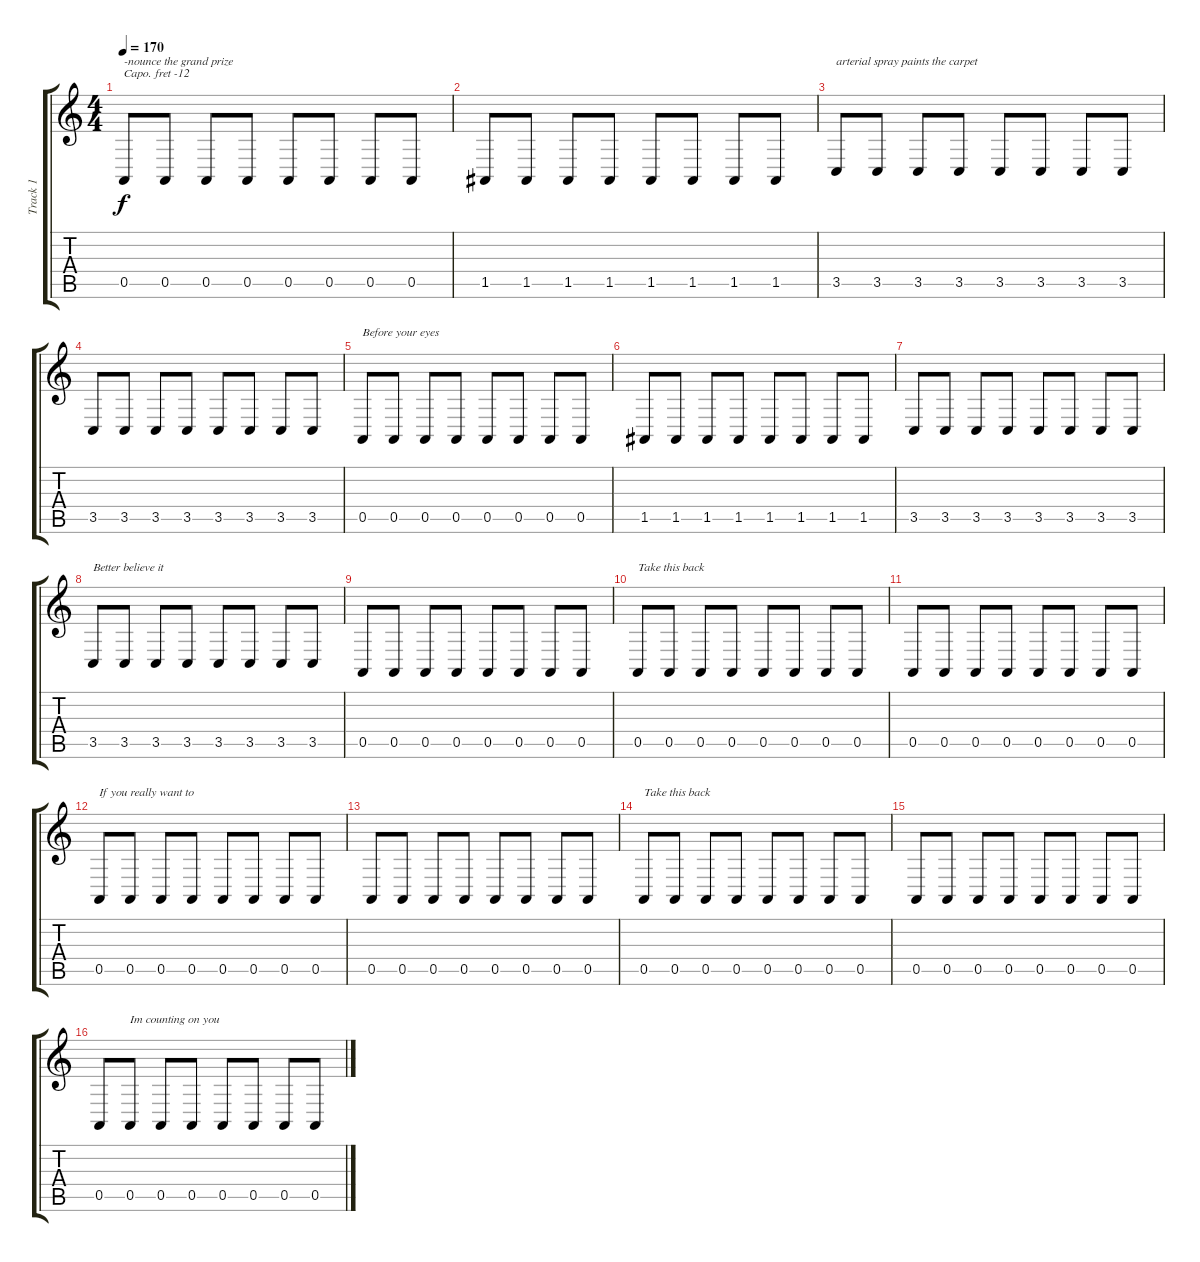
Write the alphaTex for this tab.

\track ("Track 1" "Track 1") {instrument electricbassfinger}
\staff {score tabs}
\capo -12
\tuning (E4 B3 G3 D3 A2 E2) {hide}
\ts (4 4)
\tempo 170
\clef g2
\ks c
0.5.8{txt "-nounce the grand prize" dy f} 0.5.8 0.5.8 0.5.8 0.5.8 0.5.8 0.5.8 0.5.8 |
1.5.8 1.5.8 1.5.8 1.5.8 1.5.8 1.5.8 1.5.8 1.5.8 |
3.5.8{txt "arterial spray paints the carpet"} 3.5.8 3.5.8 3.5.8 3.5.8 3.5.8 3.5.8 3.5.8 |
3.5.8 3.5.8 3.5.8 3.5.8 3.5.8 3.5.8 3.5.8 3.5.8 |
0.5.8{txt "Before your eyes"} 0.5.8 0.5.8 0.5.8 0.5.8 0.5.8 0.5.8 0.5.8 |
1.5.8 1.5.8 1.5.8 1.5.8 1.5.8 1.5.8 1.5.8 1.5.8 |
3.5.8 3.5.8 3.5.8 3.5.8 3.5.8 3.5.8 3.5.8 3.5.8 |
3.5.8{txt "Better believe it"} 3.5.8 3.5.8 3.5.8 3.5.8 3.5.8 3.5.8 3.5.8 |
0.5.8 0.5.8 0.5.8 0.5.8 0.5.8 0.5.8 0.5.8 0.5.8 |
0.5.8{txt "Take this back"} 0.5.8 0.5.8 0.5.8 0.5.8 0.5.8 0.5.8 0.5.8 |
0.5.8 0.5.8 0.5.8 0.5.8 0.5.8 0.5.8 0.5.8 0.5.8 |
0.5.8{txt "If you really want to"} 0.5.8 0.5.8 0.5.8 0.5.8 0.5.8 0.5.8 0.5.8 |
0.5.8 0.5.8 0.5.8 0.5.8 0.5.8 0.5.8 0.5.8 0.5.8 |
0.5.8{txt "Take this back"} 0.5.8 0.5.8 0.5.8 0.5.8 0.5.8 0.5.8 0.5.8 |
0.5.8 0.5.8 0.5.8 0.5.8 0.5.8 0.5.8 0.5.8 0.5.8 |
0.5.8 0.5.8{txt "Im counting on you"} 0.5.8 0.5.8 0.5.8 0.5.8 0.5.8 0.5.8
